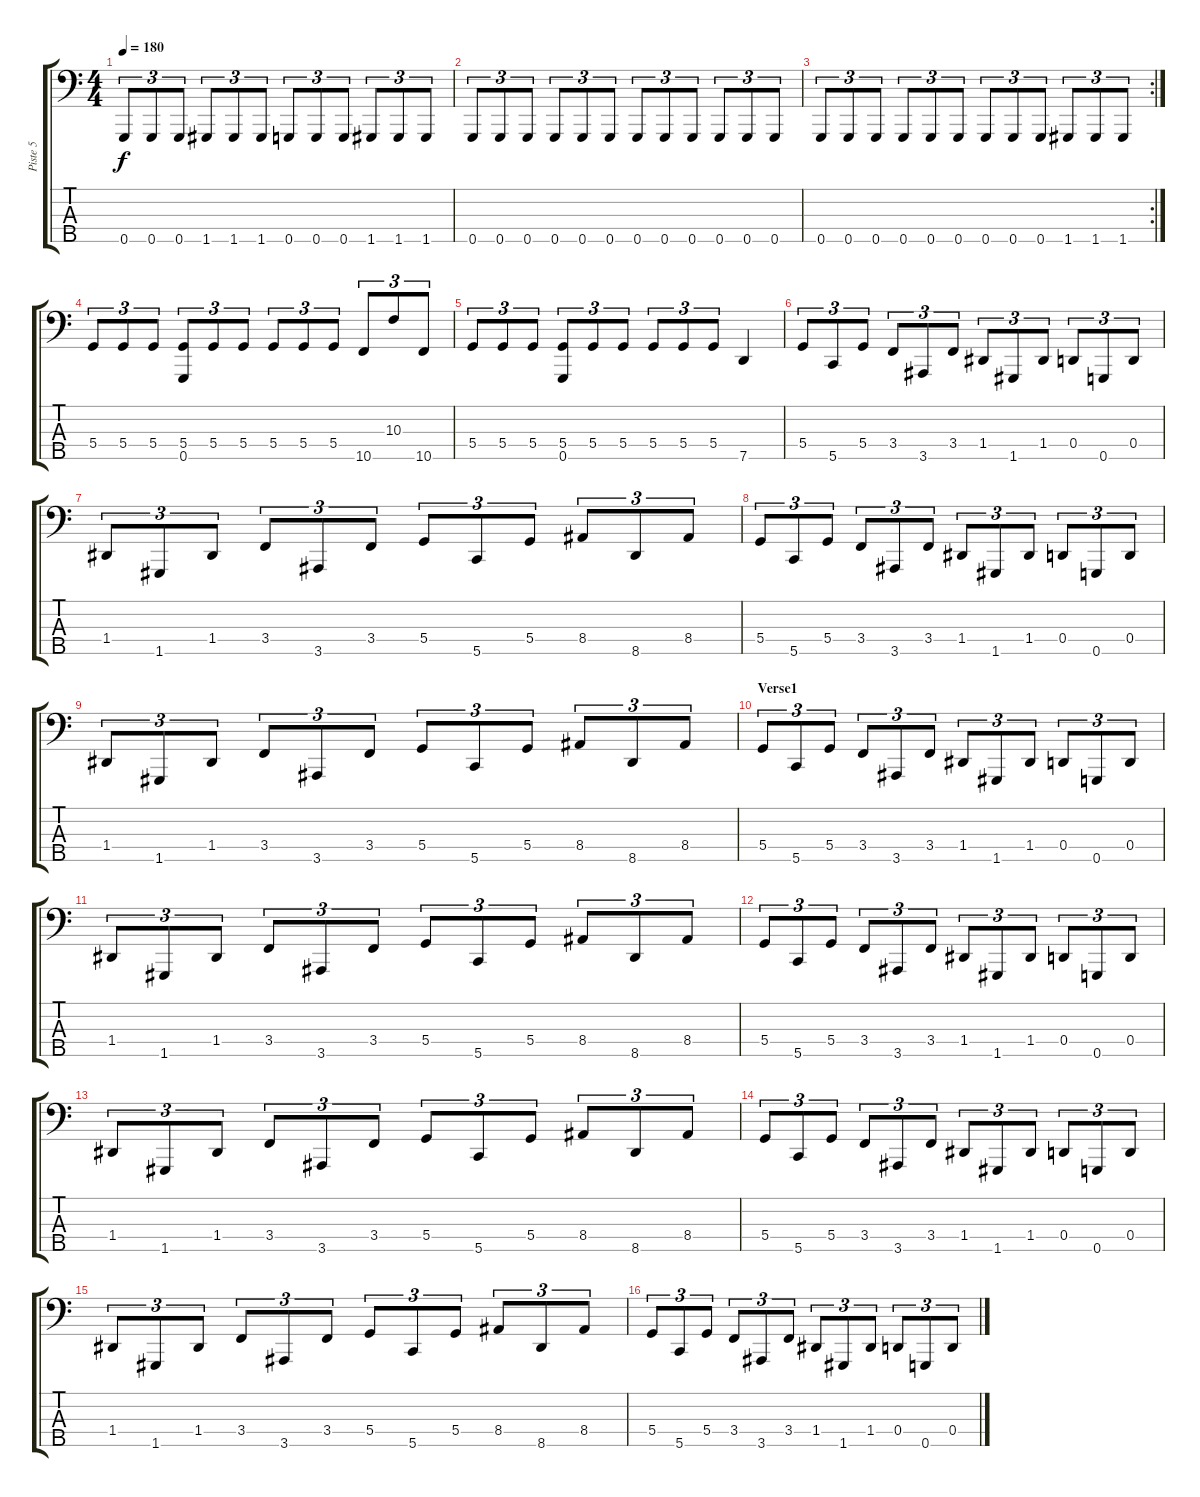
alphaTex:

\track ("Piste 5" "Piste 5") {instrument slapbass2}
\staff {score tabs}
\tuning (F2 C2 G1 D1 G0) {hide}
\ts (4 4)
\tempo 180
\clef f4
\ks c
0.5.8{tu (3 2) dy f instrument slapbass2} 0.5.8{tu (3 2)} 0.5.8{tu (3 2)} 1.5.8{tu (3 2)} 1.5.8{tu (3 2)} 1.5.8{tu (3 2)} 0.5.8{tu (3 2)} 0.5.8{tu (3 2)} 0.5.8{tu (3 2)} 1.5.8{tu (3 2)} 1.5.8{tu (3 2)} 1.5.8{tu (3 2)} |
0.5.8{tu (3 2)} 0.5.8{tu (3 2)} 0.5.8{tu (3 2)} 0.5.8{tu (3 2)} 0.5.8{tu (3 2)} 0.5.8{tu (3 2)} 0.5.8{tu (3 2)} 0.5.8{tu (3 2)} 0.5.8{tu (3 2)} 0.5.8{tu (3 2)} 0.5.8{tu (3 2)} 0.5.8{tu (3 2)} |
\rc 2
0.5.8{tu (3 2)} 0.5.8{tu (3 2)} 0.5.8{tu (3 2)} 0.5.8{tu (3 2)} 0.5.8{tu (3 2)} 0.5.8{tu (3 2)} 0.5.8{tu (3 2)} 0.5.8{tu (3 2)} 0.5.8{tu (3 2)} 1.5.8{tu (3 2)} 1.5.8{tu (3 2)} 1.5.8{tu (3 2)} |
5.4.8{tu (3 2)} 5.4.8{tu (3 2)} 5.4.8{tu (3 2)} (5.4 0.5).8{tu (3 2)} 5.4.8{tu (3 2)} 5.4.8{tu (3 2)} 5.4.8{tu (3 2)} 5.4.8{tu (3 2)} 5.4.8{tu (3 2)} 10.5.8{tu (3 2)} 10.3.8{tu (3 2)} 10.5.8{tu (3 2)} |
5.4.8{tu (3 2)} 5.4.8{tu (3 2)} 5.4.8{tu (3 2)} (5.4 0.5).8{tu (3 2)} 5.4.8{tu (3 2)} 5.4.8{tu (3 2)} 5.4.8{tu (3 2)} 5.4.8{tu (3 2)} 5.4.8{tu (3 2)} 7.5.4 |
5.4.8{tu (3 2)} 5.5.8{tu (3 2)} 5.4.8{tu (3 2)} 3.4.8{tu (3 2)} 3.5.8{tu (3 2)} 3.4.8{tu (3 2)} 1.4.8{tu (3 2)} 1.5.8{tu (3 2)} 1.4.8{tu (3 2)} 0.4.8{tu (3 2)} 0.5.8{tu (3 2)} 0.4.8{tu (3 2)} |
1.4.8{tu (3 2)} 1.5.8{tu (3 2)} 1.4.8{tu (3 2)} 3.4.8{tu (3 2)} 3.5.8{tu (3 2)} 3.4.8{tu (3 2)} 5.4.8{tu (3 2)} 5.5.8{tu (3 2)} 5.4.8{tu (3 2)} 8.4.8{tu (3 2)} 8.5.8{tu (3 2)} 8.4.8{tu (3 2)} |
5.4.8{tu (3 2)} 5.5.8{tu (3 2)} 5.4.8{tu (3 2)} 3.4.8{tu (3 2)} 3.5.8{tu (3 2)} 3.4.8{tu (3 2)} 1.4.8{tu (3 2)} 1.5.8{tu (3 2)} 1.4.8{tu (3 2)} 0.4.8{tu (3 2)} 0.5.8{tu (3 2)} 0.4.8{tu (3 2)} |
1.4.8{tu (3 2)} 1.5.8{tu (3 2)} 1.4.8{tu (3 2)} 3.4.8{tu (3 2)} 3.5.8{tu (3 2)} 3.4.8{tu (3 2)} 5.4.8{tu (3 2)} 5.5.8{tu (3 2)} 5.4.8{tu (3 2)} 8.4.8{tu (3 2)} 8.5.8{tu (3 2)} 8.4.8{tu (3 2)} |
\section ("" "Verse1")
5.4.8{tu (3 2)} 5.5.8{tu (3 2)} 5.4.8{tu (3 2)} 3.4.8{tu (3 2)} 3.5.8{tu (3 2)} 3.4.8{tu (3 2)} 1.4.8{tu (3 2)} 1.5.8{tu (3 2)} 1.4.8{tu (3 2)} 0.4.8{tu (3 2)} 0.5.8{tu (3 2)} 0.4.8{tu (3 2)} |
1.4.8{tu (3 2)} 1.5.8{tu (3 2)} 1.4.8{tu (3 2)} 3.4.8{tu (3 2)} 3.5.8{tu (3 2)} 3.4.8{tu (3 2)} 5.4.8{tu (3 2)} 5.5.8{tu (3 2)} 5.4.8{tu (3 2)} 8.4.8{tu (3 2)} 8.5.8{tu (3 2)} 8.4.8{tu (3 2)} |
5.4.8{tu (3 2)} 5.5.8{tu (3 2)} 5.4.8{tu (3 2)} 3.4.8{tu (3 2)} 3.5.8{tu (3 2)} 3.4.8{tu (3 2)} 1.4.8{tu (3 2)} 1.5.8{tu (3 2)} 1.4.8{tu (3 2)} 0.4.8{tu (3 2)} 0.5.8{tu (3 2)} 0.4.8{tu (3 2)} |
1.4.8{tu (3 2)} 1.5.8{tu (3 2)} 1.4.8{tu (3 2)} 3.4.8{tu (3 2)} 3.5.8{tu (3 2)} 3.4.8{tu (3 2)} 5.4.8{tu (3 2)} 5.5.8{tu (3 2)} 5.4.8{tu (3 2)} 8.4.8{tu (3 2)} 8.5.8{tu (3 2)} 8.4.8{tu (3 2)} |
5.4.8{tu (3 2)} 5.5.8{tu (3 2)} 5.4.8{tu (3 2)} 3.4.8{tu (3 2)} 3.5.8{tu (3 2)} 3.4.8{tu (3 2)} 1.4.8{tu (3 2)} 1.5.8{tu (3 2)} 1.4.8{tu (3 2)} 0.4.8{tu (3 2)} 0.5.8{tu (3 2)} 0.4.8{tu (3 2)} |
1.4.8{tu (3 2)} 1.5.8{tu (3 2)} 1.4.8{tu (3 2)} 3.4.8{tu (3 2)} 3.5.8{tu (3 2)} 3.4.8{tu (3 2)} 5.4.8{tu (3 2)} 5.5.8{tu (3 2)} 5.4.8{tu (3 2)} 8.4.8{tu (3 2)} 8.5.8{tu (3 2)} 8.4.8{tu (3 2)} |
5.4.8{tu (3 2)} 5.5.8{tu (3 2)} 5.4.8{tu (3 2)} 3.4.8{tu (3 2)} 3.5.8{tu (3 2)} 3.4.8{tu (3 2)} 1.4.8{tu (3 2)} 1.5.8{tu (3 2)} 1.4.8{tu (3 2)} 0.4.8{tu (3 2)} 0.5.8{tu (3 2)} 0.4.8{tu (3 2)}
